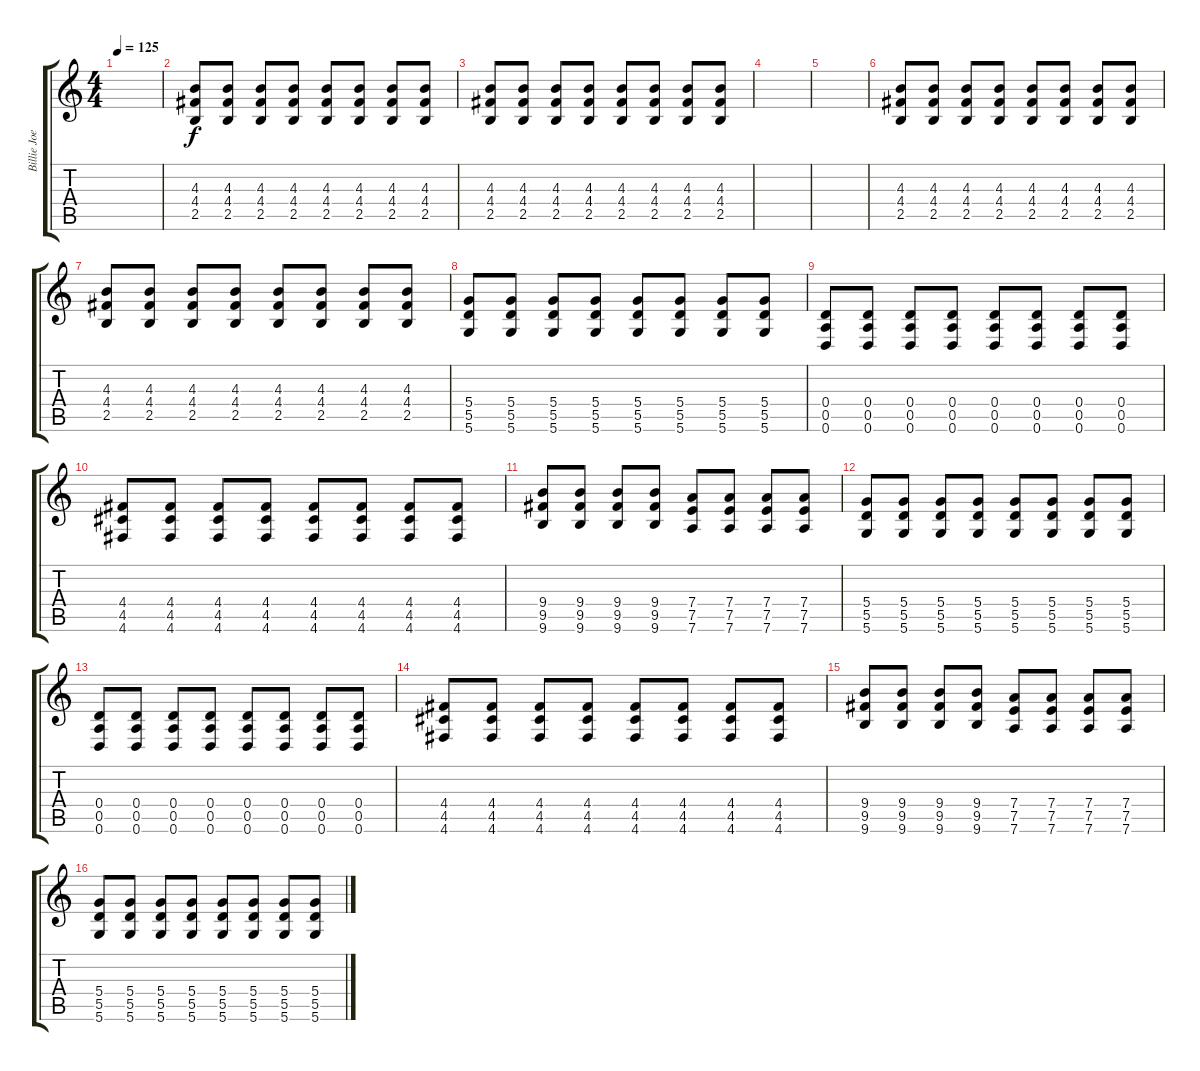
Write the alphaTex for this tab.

\track ("Billie Joe Distorted" "Billie Joe") {instrument distortionguitar}
\staff {score tabs}
\tuning (E4 B3 G3 D3 A2 D2) {hide}
\ts (4 4)
\tempo 125
\clef g2
\ks c
|
(4.3 4.4 2.5).8 (4.3 4.4 2.5).8 (4.3 4.4 2.5).8 (4.3 4.4 2.5).8 (4.3 4.4 2.5).8 (4.3 4.4 2.5).8 (4.3 4.4 2.5).8 (4.3 4.4 2.5).8 |
(4.3 4.4 2.5).8 (4.3 4.4 2.5).8 (4.3 4.4 2.5).8 (4.3 4.4 2.5).8 (4.3 4.4 2.5).8 (4.3 4.4 2.5).8 (4.3 4.4 2.5).8 (4.3 4.4 2.5).8 |
|
|
(4.3 4.4 2.5).8 (4.3 4.4 2.5).8 (4.3 4.4 2.5).8 (4.3 4.4 2.5).8 (4.3 4.4 2.5).8 (4.3 4.4 2.5).8 (4.3 4.4 2.5).8 (4.3 4.4 2.5).8 |
(4.3 4.4 2.5).8 (4.3 4.4 2.5).8 (4.3 4.4 2.5).8 (4.3 4.4 2.5).8 (4.3 4.4 2.5).8 (4.3 4.4 2.5).8 (4.3 4.4 2.5).8 (4.3 4.4 2.5).8 |
(5.4 5.5 5.6).8 (5.4 5.5 5.6).8 (5.4 5.5 5.6).8 (5.4 5.5 5.6).8 (5.4 5.5 5.6).8 (5.4 5.5 5.6).8 (5.4 5.5 5.6).8 (5.4 5.5 5.6).8 |
(0.4 0.5 0.6).8 (0.4 0.5 0.6).8 (0.4 0.5 0.6).8 (0.4 0.5 0.6).8 (0.4 0.5 0.6).8 (0.4 0.5 0.6).8 (0.4 0.5 0.6).8 (0.4 0.5 0.6).8 |
(4.4 4.5 4.6).8 (4.4 4.5 4.6).8 (4.4 4.5 4.6).8 (4.4 4.5 4.6).8 (4.4 4.5 4.6).8 (4.4 4.5 4.6).8 (4.4 4.5 4.6).8 (4.4 4.5 4.6).8 |
(9.4 9.5 9.6).8 (9.4 9.5 9.6).8 (9.4 9.5 9.6).8 (9.4 9.5 9.6).8 (7.4 7.5 7.6).8 (7.4 7.5 7.6).8 (7.4 7.5 7.6).8 (7.4 7.5 7.6).8 |
(5.4 5.5 5.6).8 (5.4 5.5 5.6).8 (5.4 5.5 5.6).8 (5.4 5.5 5.6).8 (5.4 5.5 5.6).8 (5.4 5.5 5.6).8 (5.4 5.5 5.6).8 (5.4 5.5 5.6).8 |
(0.4 0.5 0.6).8 (0.4 0.5 0.6).8 (0.4 0.5 0.6).8 (0.4 0.5 0.6).8 (0.4 0.5 0.6).8 (0.4 0.5 0.6).8 (0.4 0.5 0.6).8 (0.4 0.5 0.6).8 |
(4.4 4.5 4.6).8 (4.4 4.5 4.6).8 (4.4 4.5 4.6).8 (4.4 4.5 4.6).8 (4.4 4.5 4.6).8 (4.4 4.5 4.6).8 (4.4 4.5 4.6).8 (4.4 4.5 4.6).8 |
(9.4 9.5 9.6).8 (9.4 9.5 9.6).8 (9.4 9.5 9.6).8 (9.4 9.5 9.6).8 (7.4 7.5 7.6).8 (7.4 7.5 7.6).8 (7.4 7.5 7.6).8 (7.4 7.5 7.6).8 |
(5.4 5.5 5.6).8 (5.4 5.5 5.6).8 (5.4 5.5 5.6).8 (5.4 5.5 5.6).8 (5.4 5.5 5.6).8 (5.4 5.5 5.6).8 (5.4 5.5 5.6).8 (5.4 5.5 5.6).8
